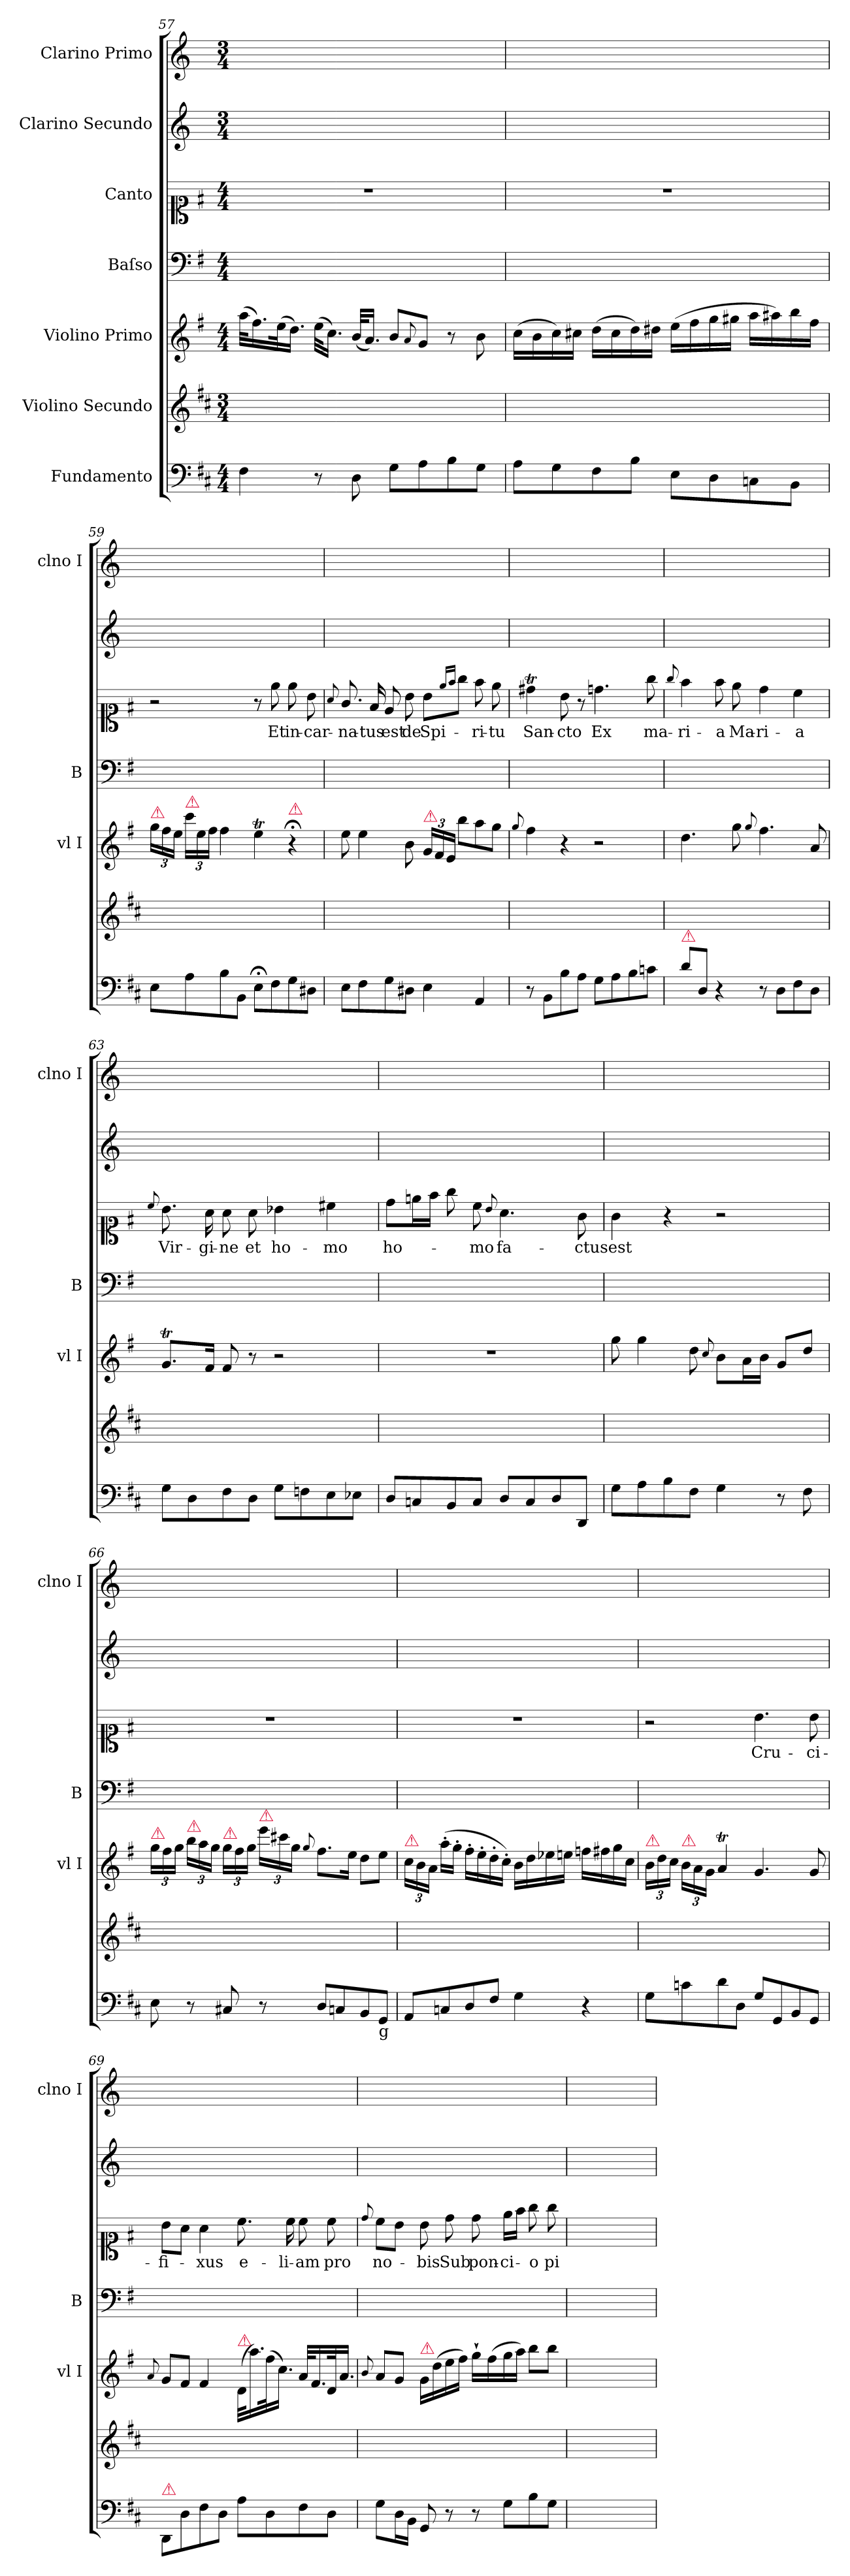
**kern	**dynam	**kern	**kern	**dynam	**kern	**kern	**text	**kern	**kern
*part7	*part7	*part6	*part5	*part5	*part4	*part3	*part3	*part2	*part1
*staff7	*staff7	*staff6	*staff5	*staff5	*staff4	*staff3	*staff3	*staff2	*staff1
*I"Fundamento	*	*I"Violino Secundo	*I"Violino Primo	*	*I"Baſso	*I"Canto	*	*I"Clarino Secundo	*I"Clarino Primo
*	*	*	*I'vl I	*	*I'B	*	*	*	*I'clno I
*clefF4	*	*clefG2	*clefG2	*	*clefF4	*clefC1	*	*clefG2	*clefG2
*	*	*	*	*	*	*	*	*ITrd-1c-2	*ITrd-1c-2
*k[f#c#]	*	*k[f#c#]	*k[f#]	*	*k[f#]	*k[f#]	*	*k[f#c#]	*k[f#c#]
*D:	*	*D:	*	*	*	*	*	*D:	*D:
*M4/4	*	*M3/4	*M4/4	*	*M4/4	*M4/4	*	*M3/4	*M3/4
=57	=57	=57	=57	=57	=57	=57	=57	=57	=57
4F#\	.	2.ryy	(32aa\KLL	.	1ryy	1r	.	2.ryy	2.ryy
.	.	.	16.ff#\)	.	.	.	.	.	.
.	.	.	(32ee\K	.	.	.	.	.	.
.	.	.	16.dd\JJ)	.	.	.	.	.	.
8r	.	.	(32ee\KLL	.	.	.	.	.	.
.	.	.	16.cc\JJ)	.	.	.	.	.	.
8D\	.	.	(32b/KLL	.	.	.	.	.	.
.	.	.	16.a/JJ)	.	.	.	.	.	.
8G\L	.	.	8b/L	.	.	.	.	.	.
.	.	.	8qqa/	.	.	.	.	.	.
8A\	.	.	8g/J	.	.	.	.	.	.
8B\	.	4ryy	8r	.	.	.	.	4ryy	4ryy
8G\J	.	.	8b\	.	.	.	.	.	.
=58	=58	=58	=58	=58	=58	=58	=58	=58	=58
8A\L	.	4ryy	(16cc\LL	.	1ryy	1r	.	4ryy	4ryy
.	.	.	16b\	.	.	.	.	.	.
8G\	.	.	16cc\)	.	.	.	.	.	.
.	.	.	16cc#X\JJ	.	.	.	.	.	.
8F#\	.	2.ryy	(16dd\LL	.	.	.	.	2.ryy	2.ryy
.	.	.	16cc#\	.	.	.	.	.	.
8B\J	.	.	16dd\)	.	.	.	.	.	.
.	.	.	16dd#X\JJ	.	.	.	.	.	.
8E\L	.	.	(16ee\LL	.	.	.	.	.	.
.	.	.	16ff#\	.	.	.	.	.	.
8D\	.	.	16gg\	.	.	.	.	.	.
.	.	.	16gg#X\JJ	.	.	.	.	.	.
8C\	.	.	16aa\LL	.	.	.	.	.	.
.	.	.	16aa#X\)	.	.	.	.	.	.
8BB\J	.	.	16bb\	.	.	.	.	.	.
.	.	.	16ff#\JJ	.	.	.	.	.	.
=59	=59	=59	=59	=59	=59	=59	=59	=59	=59
!	!	!	!LO:TX:a:color=crimson:t=⚠	!	!	!	!	!	!
8E\L	.	4ryy	24gg\LL	.	1ryy	2r	.	4ryy	4ryy
.	.	.	24ff#\	.	.	.	.	.	.
.	.	.	24ee\JJ	.	.	.	.	.	.
!	!	!	!LO:TX:a:color=crimson:t=⚠	!	!	!	!	!	!
8A\	.	.	24ccc\LL	.	.	.	.	.	.
.	.	.	24ee\	.	.	.	.	.	.
.	.	.	24ff#\JJ	.	.	.	.	.	.
8B\	.	2.ryy	4ff#\	.	.	.	.	2.ryy	2.ryy
8BB/J	.	.	.	.	.	.	.	.	.
8E;<;\L	.	.	4eeT\	.	.	8r	.	.	.
!	!LO:DY:a	!	!	!	!	!	!	!	!
8F#\	p&colon;	.	.	.	.	8ee\	Et	.	.
!	!	!	!LO:TX:a:color=crimson:t=⚠	!	!	!	!	!	!
8G\	.	.	4r;<;	.	.	8ee\	in-	.	.
8D#X\J	.	.	.	.	.	8b\	-car-	.	.
=60	=60	=60	=60	=60	=60	=60	=60	=60	=60
.	.	.	.	.	.	8qqa/	.	.	.
!	!	!	!	!LO:DY:a	!	!	!	!	!
8E\L	.	4ryy	8ee\	p&colon;	1ryy	8.g/	-na-	4ryy	4ryy
8F#\	.	.	4ee\	.	.	.	.	.	.
.	.	.	.	.	.	16f#/	-tus	.	.
8G\	.	2.ryy	.	.	.	8e/	est	2.ryy	2.ryy
8D#X\J	.	.	8b\	.	.	8b\	de	.	.
!	!	!	!LO:TX:a:color=crimson:t=⚠	!	!	!	!	!	!
4E\	.	.	24g/LL	.	.	8b\L	Spi-	.	.
.	.	.	24f#/	.	.	.	.	.	.
.	.	.	24e/JJ	.	.	.	.	.	.
.	.	.	.	.	.	16qqee/LL	.	.	.
.	.	.	.	.	.	16qqff#/JJ	.	.	.
.	.	.	8bb\L	.	.	8gg\J	.	.	.
4AA/	.	.	8aa\	.	.	8ff#\	-ri-	.	.
.	.	.	8gg\J	.	.	8ee\	-tu	.	.
=61	=61	=61	=61	=61	=61	=61	=61	=61	=61
.	.	.	8qqgg/	.	.	.	.	.	.
8r	.	4ryy	4ff#\	.	1ryy	4dd#Xt\	San-	4ryy	4ryy
8BB/L	.	.	.	.	.	.	.	.	.
8B\	.	2.ryy	4r	.	.	8b\	-cto	2.ryy	2.ryy
8A\J	.	.	.	.	.	8r	.	.	.
8G\L	.	.	2r	.	.	4.ddn\	Ex	.	.
8A\	.	.	.	.	.	.	.	.	.
8B\	.	.	.	.	.	.	.	.	.
8c\J	.	.	.	.	.	8gg\	ma-	.	.
=62	=62	=62	=62	=62	=62	=62	=62	=62	=62
.	.	.	.	.	.	8qqgg/	.	.	.
!LO:TX:a:color=crimson:t=⚠	!	!	!	!	!	!	!	!	!
8d\L	.	4ryy	4.dd\	.	1ryy	4ff#\	-ri-	4ryy	4ryy
8D/J	.	.	.	.	.	.	.	.	.
4r	.	2.ryy	.	.	.	8ff#\	-a	2.ryy	2.ryy
.	.	.	8gg\	.	.	8ee\	Ma-	.	.
.	.	.	8qqgg/	.	.	.	.	.	.
8r	.	.	4.ff#\	.	.	4dd\	-ri-	.	.
8D\L	.	.	.	.	.	.	.	.	.
8F#\	.	.	.	.	.	4cc\	-a	.	.
8D\J	.	.	8a/	.	.	.	.	.	.
=63	=63	=63	=63	=63	=63	=63	=63	=63	=63
.	.	.	.	.	.	8qqcc/	.	.	.
8G\L	.	4ryy	8.gT/L	.	1ryy	8.b\	Vir-	4ryy	4ryy
8D\	.	.	.	.	.	.	.	.	.
.	.	.	16f#/Jk	.	.	16a\	-gi-	.	.
8F#\	.	2.ryy	8f#/	.	.	8a\	-ne	2.ryy	2.ryy
8D\J	.	.	8r	.	.	8a\	et	.	.
8G\L	.	.	2r	.	.	4b-X\	ho-	.	.
8Fn\	.	.	.	.	.	.	.	.	.
8E\	.	.	.	.	.	4cc#X\	-mo	.	.
8E-X\J	.	.	.	.	.	.	.	.	.
=64	=64	=64	=64	=64	=64	=64	=64	=64	=64
8D/L	.	4ryy	1r	.	1ryy	8dd\L	ho-	4ryy	4ryy
8Cn/	.	.	.	.	.	16een\L	.	.	.
.	.	.	.	.	.	16ff#\JJ	.	.	.
8BB/	.	2.ryy	.	.	.	8gg\	.	2.ryy	2.ryy
8C/J	.	.	.	.	.	8cc\	-mo	.	.
.	.	.	.	.	.	8qqb/	.	.	.
8D/L	.	.	.	.	.	4.a\	fa-	.	.
8C/	.	.	.	.	.	.	.	.	.
8D/	.	.	.	.	.	.	.	.	.
8DD/J	.	.	.	.	.	8g\	-ctus	.	.
=65	=65	=65	=65	=65	=65	=65	=65	=65	=65
!	!	!	!	!LO:DY:a	!	!	!	!	!
8G\L	.	4ryy	8gg\	for	1ryy	4g\	est	4ryy	4ryy
8A\	.	.	4gg\	.	.	.	.	.	.
8B\	.	2.ryy	.	.	.	4r	.	2.ryy	2.ryy
8F#\J	.	.	8dd\	.	.	.	.	.	.
.	.	.	8qqcc/	.	.	.	.	.	.
4G\	.	.	8b\L	.	.	2r	.	.	.
.	.	.	16a\L	.	.	.	.	.	.
.	.	.	16b\JJ	.	.	.	.	.	.
8r	.	.	8g/L	.	.	.	.	.	.
8F#\	.	.	8dd\J	.	.	.	.	.	.
=66	=66	=66	=66	=66	=66	=66	=66	=66	=66
!	!	!	!LO:TX:a:color=crimson:t=⚠	!	!	!	!	!	!
8E\	.	4ryy	24gg\LL	.	1ryy	1r	.	4ryy	4ryy
.	.	.	24ff#\	.	.	.	.	.	.
.	.	.	24gg\JJ	.	.	.	.	.	.
!	!	!	!LO:TX:a:color=crimson:t=⚠	!	!	!	!	!	!
8r	.	.	24bb\LL	.	.	.	.	.	.
.	.	.	24aa\	.	.	.	.	.	.
.	.	.	24gg\JJ	.	.	.	.	.	.
!	!	!	!LO:TX:a:color=crimson:t=⚠	!	!	!	!	!	!
8C#X/	.	2.ryy	24gg\LL	.	.	.	.	2.ryy	2.ryy
.	.	.	24ff#\	.	.	.	.	.	.
.	.	.	24gg\JJ	.	.	.	.	.	.
!	!	!	!LO:TX:a:color=crimson:t=⚠	!	!	!	!	!	!
8r	.	.	24eee\LL	.	.	.	.	.	.
.	.	.	24ccc#X\	.	.	.	.	.	.
.	.	.	24gg\JJ	.	.	.	.	.	.
.	.	.	8qqgg/	.	.	.	.	.	.
8D/L	.	.	8.ff#\L	.	.	.	.	.	.
8Cn/	.	.	.	.	.	.	.	.	.
.	.	.	16ee\Jk	.	.	.	.	.	.
8BB/	.	.	8dd\L	.	.	.	.	.	.
!LO:TX:b:t=g	!	!	!	!	!	!	!	!	!
8GG/J	.	.	8ee\J	.	.	.	.	.	.
=67	=67	=67	=67	=67	=67	=67	=67	=67	=67
!	!	!	!LO:TX:a:color=crimson:t=⚠	!	!	!	!	!	!
8AA/L	.	4ryy	24cc\LL	.	1ryy	1r	.	4ryy	4ryy
.	.	.	24b\	.	.	.	.	.	.
.	.	.	24a\JJ	.	.	.	.	.	.
8Cn/	.	.	(16aa'\LL	.	.	.	.	.	.
.	.	.	16gg'\JJ	.	.	.	.	.	.
8D/	.	2.ryy	16ff#'\LL	.	.	.	.	2.ryy	2.ryy
.	.	.	16ee'\	.	.	.	.	.	.
8F#/J	.	.	16dd'\	.	.	.	.	.	.
.	.	.	16cc'\JJ)	.	.	.	.	.	.
4G\	.	.	16b\LL	.	.	.	.	.	.
.	.	.	16dd\	.	.	.	.	.	.
.	.	.	16ee-X\	.	.	.	.	.	.
.	.	.	16een\JJ	.	.	.	.	.	.
4r	.	.	16ffn\LL	.	.	.	.	.	.
.	.	.	16ff#X\	.	.	.	.	.	.
.	.	.	16gg\	.	.	.	.	.	.
.	.	.	16cc\JJ	.	.	.	.	.	.
=68	=68	=68	=68	=68	=68	=68	=68	=68	=68
!	!	!	!LO:TX:a:color=crimson:t=⚠	!	!	!	!	!	!
8G\L	.	4ryy	24b\LL	.	1ryy	2r	.	4ryy	4ryy
.	.	.	24dd\	.	.	.	.	.	.
.	.	.	24cc\JJ	.	.	.	.	.	.
!	!	!	!LO:TX:a:color=crimson:t=⚠	!	!	!	!	!	!
8c\	.	.	24b\LL	.	.	.	.	.	.
.	.	.	24a\	.	.	.	.	.	.
.	.	.	24g\JJ	.	.	.	.	.	.
8d\	.	2.ryy	4aT/	.	.	.	.	2.ryy	2.ryy
8D/J	.	.	.	.	.	.	.	.	.
!	!LO:DY:a	!	!	!	!	!	!	!	!
8G\L	p&colon;	.	4.g/	.	.	4.b\	Cru-	.	.
8GG/	.	.	.	.	.	.	.	.	.
8BB/	.	.	.	.	.	.	.	.	.
8GG/J	.	.	8g/	.	.	8b\	-ci-	.	.
=69	=69	=69	=69	=69	=69	=69	=69	=69	=69
.	.	.	8qqa/	.	.	.	.	.	.
!LO:TX:a:color=crimson:t=⚠	!	!	!	!	!	!	!	!	!
8DD/L	.	4ryy	8g/L	.	1ryy	8b\L	-fi-	4ryy	4ryy
8D\	.	.	8f#/J	.	.	8a\J	.	.	.
8F#\	.	2.ryy	4f#/	.	.	4a\	-xus	2.ryy	2.ryy
8D\J	.	.	.	.	.	.	.	.	.
!	!	!	!LO:TX:a:color=crimson:t=⚠	!	!	!	!	!	!
8A\L	.	.	(32d/KLL	.	.	8.cc\	e-	.	.
.	.	.	16.aa\)	.	.	.	.	.	.
8D\	.	.	(32ff#\K	.	.	.	.	.	.
.	.	.	16.cc\JJ)	.	.	.	.	.	.
.	.	.	.	.	.	16cc\	-li-	.	.
8F#\	.	.	32a/KLL	.	.	8cc\	-am	.	.
.	.	.	16.f#/	.	.	.	.	.	.
8D\J	.	.	32d/K	.	.	8cc\	pro	.	.
.	.	.	16.a/JJ	.	.	.	.	.	.
=70	=70	=70	=70	=70	=70	=70	=70	=70	=70
.	.	.	8qqb/	.	.	8qqdd/	.	.	.
8G\L	.	4ryy	8a/L	.	1ryy	8cc\L	no-	4ryy	4ryy
16D\L	.	.	8g/J	.	.	8b\J	.	.	.
16BB\JJ	.	.	.	.	.	.	.	.	.
!	!	!	!LO:TX:a:color=crimson:t=⚠	!	!	!	!	!	!
8GG/	.	2.ryy	16g/LL	.	.	8b\	-bis	2.ryy	2.ryy
.	.	.	(16dd\	.	.	.	.	.	.
8r	.	.	16ee\	.	.	8dd\	Sub	.	.
.	.	.	16ff#\JJ)	.	.	.	.	.	.
8r	.	.	16gg`\LL	.	.	8dd\	pon-	.	.
.	.	.	(16ff#\	.	.	.	.	.	.
8G\L	.	.	16gg\	.	.	16ee\LL	-ci-	.	.
.	.	.	16aa\JJ)	.	.	16ff#\JJ	.	.	.
8B\	.	.	8bb\L	.	.	8gg\	-o	.	.
8G\J	.	.	8bb\J	.	.	8gg\	pi-	.	.
=71	=71	=71	=71	=71	=71	=71	=71	=71	=71
1ryy	.	4ryy	1ryy	.	1ryy	1ryy	.	4ryy	4ryy
.	.	2.ryy	.	.	.	.	.	2.ryy	2.ryy
=	=	=	=	=	=	=	=	=	=
*-	*-	*-	*-	*-	*-	*-	*-	*-	*-
